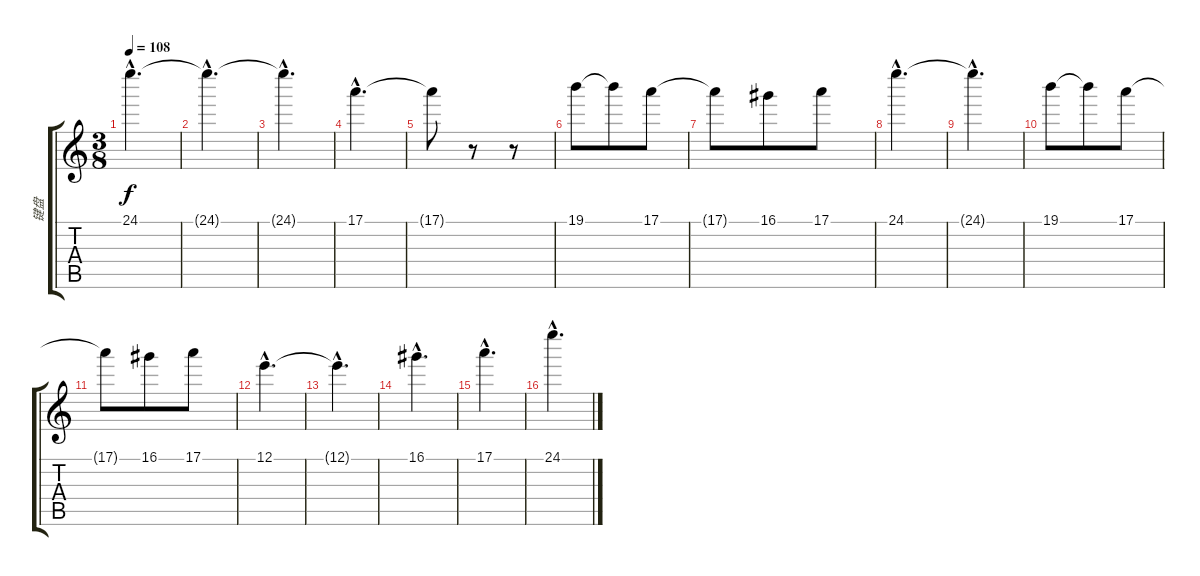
\track ("键盘" "键盘") {instrument acousticguitarnylon}
\staff {score tabs}
\tuning (E4 B3 G3 D3 A2 E2) {hide}
\ts (3 8)
\tempo 108
\clef g2
\ks c
24.1{hac t}.4{d dy f} |
24.1{hac t}.4{d} |
24.1{hac t}.4{d instrument synthstrings2} |
17.1{hac}.4{d} |
17.1{t}.8 r.8 r.8 |
19.1.8 19.1{t}.8 17.1.8 |
17.1{t}.8 16.1.8 17.1.8 |
24.1{hac}.4{d} |
24.1{hac t}.4{d} |
19.1.8 19.1{t}.8 17.1.8 |
17.1{t}.8 16.1.8 17.1.8 |
12.1{hac}.4{d} |
12.1{hac t}.4{d} |
16.1{hac}.4{d} |
17.1{hac}.4{d} |
24.1{hac}.4{d}
